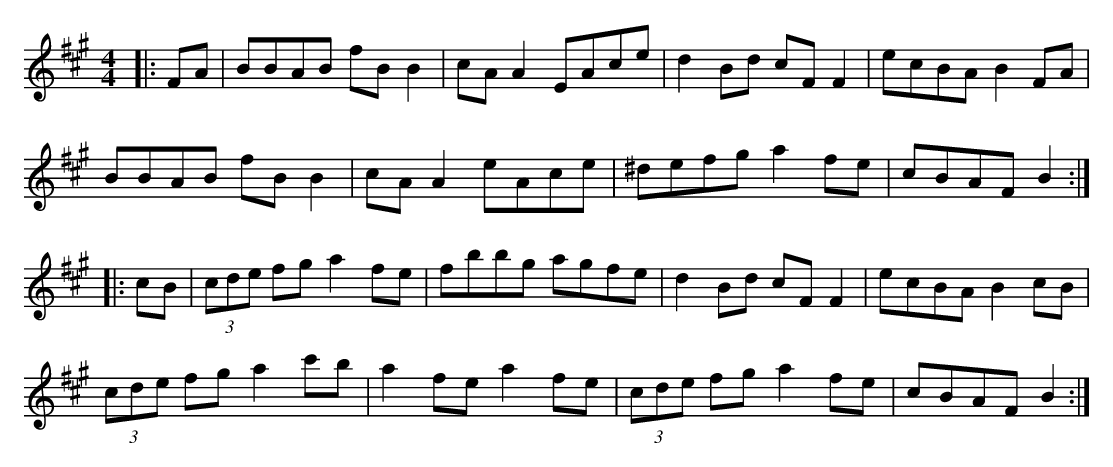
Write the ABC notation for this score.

X:1
M:4/4
K:Bdor
|:FA|BBAB fB B2|cA A2 EAce|d2 Bd cF F2|ecBA B2 FA|
BBAB fB B2|cA A2 eAce|^defg a2 fe|cBAF B2:|
|:cB|(3cde fg a2 fe|fbbg agfe|d2 Bd cF F2|ecBA B2 cB|
(3cde fg a2 c'b|a2 fe a2 fe|(3cde fg a2 fe|cBAF B2:|
